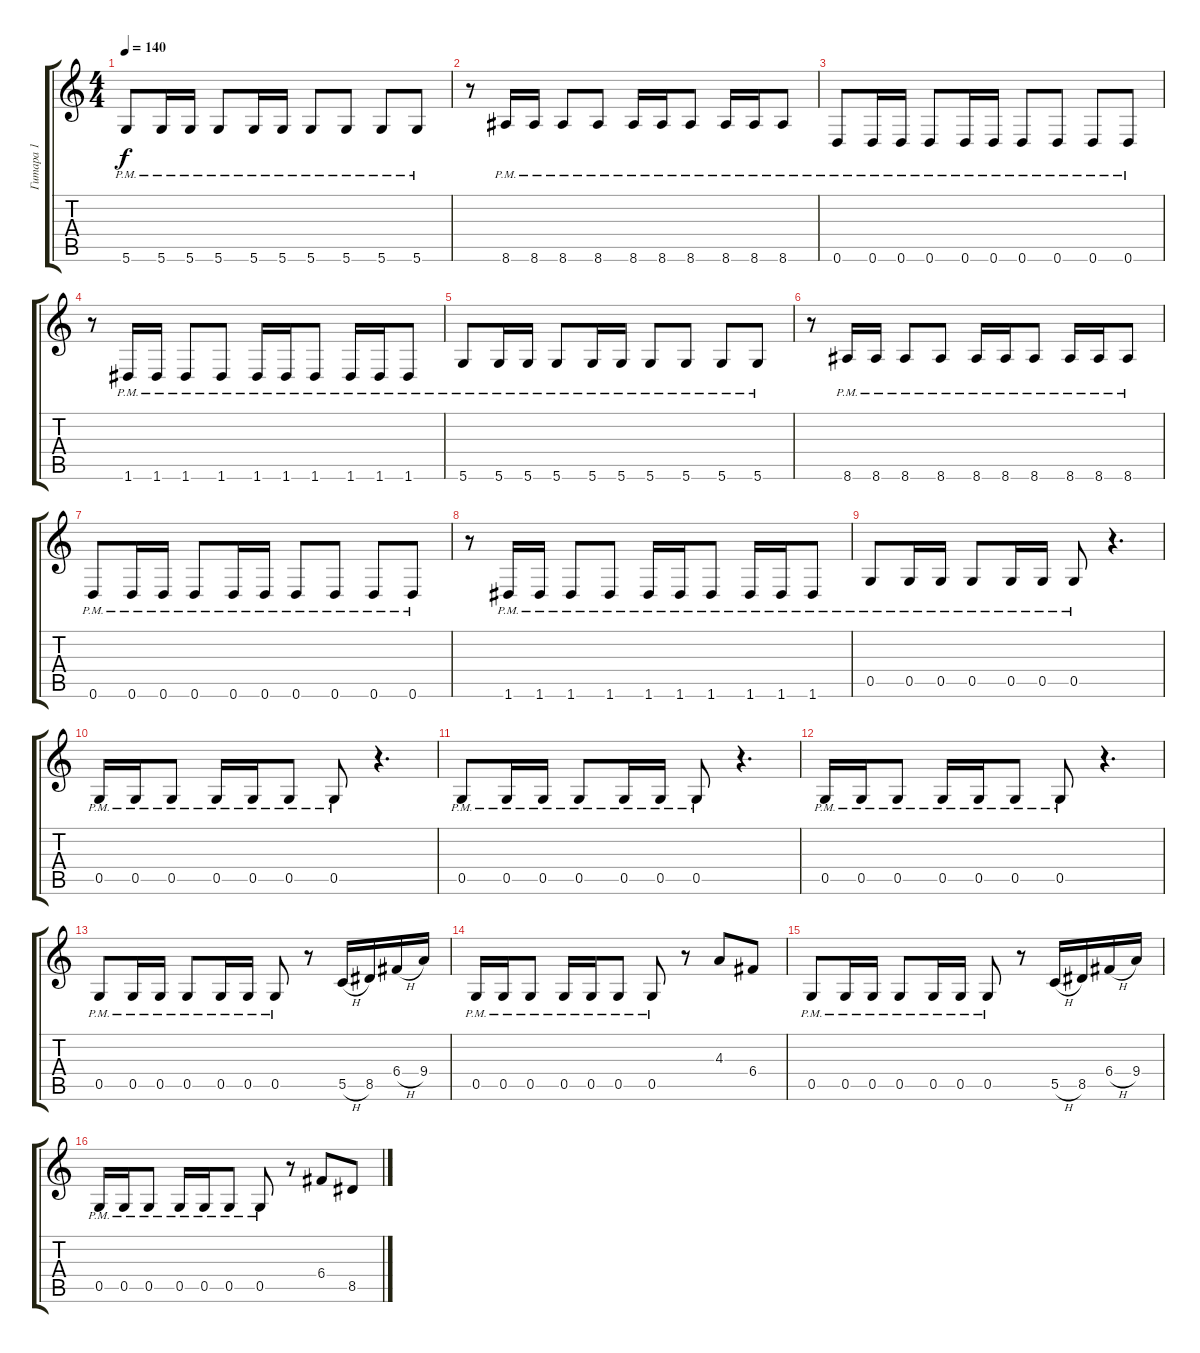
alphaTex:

\track ("Гитара 1" "Гитара 1") {instrument overdrivenguitar}
\staff {score tabs}
\tuning (D4 A3 F3 C3 G2 D2) {hide}
\ts (4 4)
\tempo 140
\clef g2
\ks c
5.6{pm}.8{dy f} 5.6{pm}.16 5.6{pm}.16 5.6{pm}.8 5.6{pm}.16 5.6{pm}.16 5.6{pm}.8 5.6{pm}.8 5.6{pm}.8 5.6{pm}.8 |
r.8 8.6{pm}.16 8.6{pm}.16 8.6{pm}.8 8.6{pm}.8 8.6{pm}.16 8.6{pm}.16 8.6{pm}.8 8.6{pm}.16 8.6{pm}.16 8.6{pm}.8 |
0.6{pm}.8 0.6{pm}.16 0.6{pm}.16 0.6{pm}.8 0.6{pm}.16 0.6{pm}.16 0.6{pm}.8 0.6{pm}.8 0.6{pm}.8 0.6{pm}.8 |
r.8 1.6{pm}.16 1.6{pm}.16 1.6{pm}.8 1.6{pm}.8 1.6{pm}.16 1.6{pm}.16 1.6{pm}.8 1.6{pm}.16 1.6{pm}.16 1.6{pm}.8 |
5.6{pm}.8 5.6{pm}.16 5.6{pm}.16 5.6{pm}.8 5.6{pm}.16 5.6{pm}.16 5.6{pm}.8 5.6{pm}.8 5.6{pm}.8 5.6{pm}.8 |
r.8 8.6{pm}.16 8.6{pm}.16 8.6{pm}.8 8.6{pm}.8 8.6{pm}.16 8.6{pm}.16 8.6{pm}.8 8.6{pm}.16 8.6{pm}.16 8.6{pm}.8 |
0.6{pm}.8 0.6{pm}.16 0.6{pm}.16 0.6{pm}.8 0.6{pm}.16 0.6{pm}.16 0.6{pm}.8 0.6{pm}.8 0.6{pm}.8 0.6{pm}.8 |
r.8 1.6{pm}.16 1.6{pm}.16 1.6{pm}.8 1.6{pm}.8 1.6{pm}.16 1.6{pm}.16 1.6{pm}.8 1.6{pm}.16 1.6{pm}.16 1.6{pm}.8 |
0.5{pm}.8 0.5{pm}.16 0.5{pm}.16 0.5{pm}.8 0.5{pm}.16 0.5{pm}.16 0.5{pm}.8 r.4{d} |
0.5{pm}.16 0.5{pm}.16 0.5{pm}.8 0.5{pm}.16 0.5{pm}.16 0.5{pm}.8 0.5{pm}.8 r.4{d} |
0.5{pm}.8 0.5{pm}.16 0.5{pm}.16 0.5{pm}.8 0.5{pm}.16 0.5{pm}.16 0.5{pm}.8 r.4{d} |
0.5{pm}.16 0.5{pm}.16 0.5{pm}.8 0.5{pm}.16 0.5{pm}.16 0.5{pm}.8 0.5{pm}.8 r.4{d} |
0.5{pm}.8 0.5{pm}.16 0.5{pm}.16 0.5{pm}.8 0.5{pm}.16 0.5{pm}.16 0.5{pm}.8 r.8 5.5{h}.16 8.5.16 6.4{h}.16 9.4.16 |
0.5{pm}.16 0.5{pm}.16 0.5{pm}.8 0.5{pm}.16 0.5{pm}.16 0.5{pm}.8 0.5{pm}.8 r.8 4.3.8 6.4.8 |
0.5{pm}.8 0.5{pm}.16 0.5{pm}.16 0.5{pm}.8 0.5{pm}.16 0.5{pm}.16 0.5{pm}.8 r.8 5.5{h}.16 8.5.16 6.4{h}.16 9.4.16 |
0.5{pm}.16 0.5{pm}.16 0.5{pm}.8 0.5{pm}.16 0.5{pm}.16 0.5{pm}.8 0.5{pm}.8 r.8 6.4.8 8.5.8
